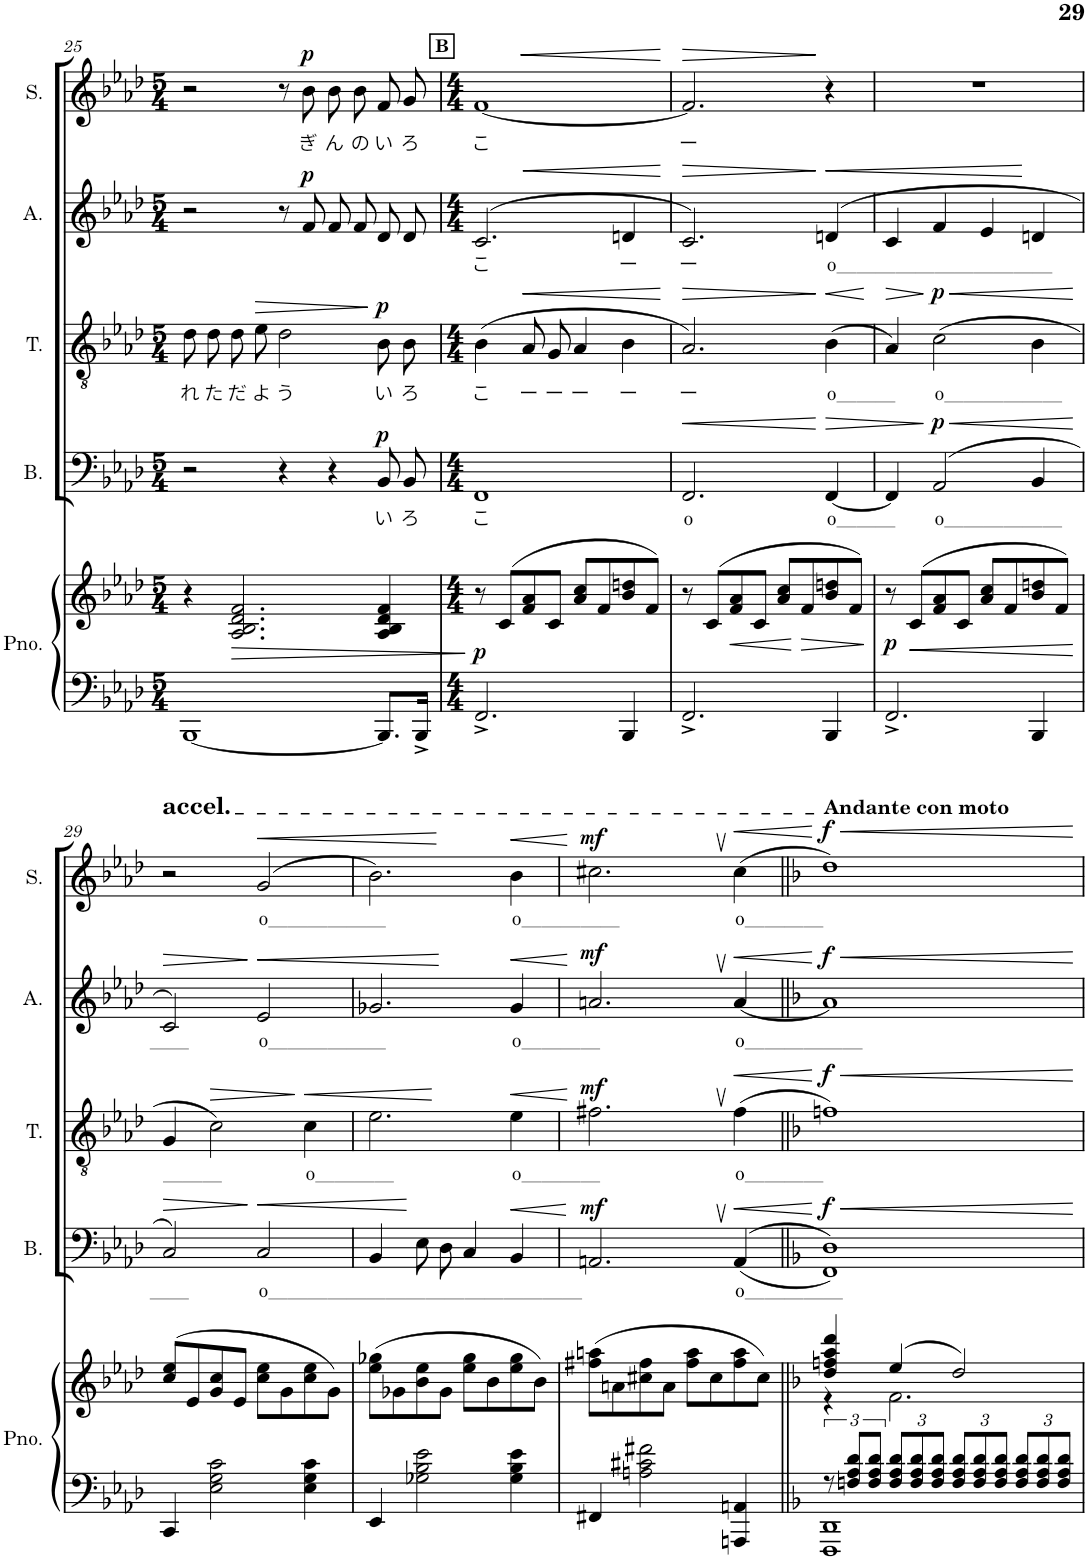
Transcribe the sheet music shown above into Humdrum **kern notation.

**kern	**kern	**dynam	**kern	**text	**dynam	**kern	**text	**dynam	**kern	**text	**dynam	**kern	**text	**dynam
*part5	*part5	*part5	*part4	*part4	*part4	*part3	*part3	*part3	*part2	*part2	*part2	*part1	*part1	*part1
*staff6	*staff5	*staff5/6	*staff4	*staff4	*staff4	*staff3	*staff3	*staff3	*staff2	*staff2	*staff2	*staff1	*staff1	*staff1
*I"Piano	*	*	*I"Bass	*	*	*I"Tenor	*	*	*I"Alto	*	*	*I"Soprano	*	*
*I'Pno.	*	*	*I'B.	*	*	*I'T.	*	*	*I'A.	*	*	*I'S.	*	*
!!LO:PB:g=z
*clefF4	*clefG2	*	*clefF4	*	*	*clefGv2	*	*	*clefG2	*	*	*clefG2	*	*
*k[b-e-a-d-]	*k[b-e-a-d-]	*	*k[b-e-a-d-]	*	*	*k[b-e-a-d-]	*	*	*k[b-e-a-d-]	*	*	*k[b-e-a-d-]	*	*
*M5/4	*M5/4	*	*M5/4	*	*	*M5/4	*	*	*M5/4	*	*	*M5/4	*	*
=25	=25	=25	=25	=25	=25	=25	=25	=25	=25	=25	=25	=25	=25	=25
!	!	!	!	!	!	!	!LO:LY:b	!	!	!	!	!	!	!
[1BBB-	4r	.	2r	.	.	8d-\L	れ	.	2r	.	.	2r	.	.
!	!	!	!	!	!	!	!LO:LY:b	!	!	!	!	!	!	!
.	.	.	.	.	.	8d-\	た	.	.	.	.	.	.	.
!	!	!LO:HP:b	!	!	!	!	!LO:LY:b	!	!	!	!	!	!	!
.	2.A-/ 2.B-/ 2.d-/ 2.f/	>	.	.	.	8d-\	だ	.	.	.	.	.	.	.
!	!	!	!	!	!	!	!LO:LY:b	!LO:HP:b	!	!	!	!	!	!
.	.	.	.	.	.	8e-\J	よ	>	.	.	.	.	.	.
!	!	!	!	!	!	!	!LO:LY:b	!	!	!	!	!	!	!
.	.	.	4r	.	.	2d-\	う	.	8r	.	.	8r	.	.
!	!	!	!	!	!	!	!	!	!	!	!LO:DY:a	!	!LO:LY:b	!LO:DY:a
.	.	.	.	.	.	.	.	.	8f/L	.	p	8b-/L	ぎ	p
!	!	!	!	!	!	!	!	!	!	!	!	!	!LO:LY:b	!
.	.	.	4r	.	.	.	.	.	8f/	.	.	8b-/	ん	.
!	!	!	!	!	!	!	!	!	!	!	!	!	!LO:LY:b	!
.	.	.	.	.	.	.	.	.	8f/	.	.	8b-/	の	.
!	!	!	!	!LO:LY:b	!LO:DY:a	!	!LO:LY:b	!LO:DY:a	!	!	!	!	!LO:LY:b	!
8.BBB-/L]	4A-/ 4B-/ 4d-/ 4f/	.	8BB-/L	い	p	8B-\L	い	p	8d-/	.	.	8f/	い	.
!	!	!	!	!LO:LY:b	!	!	!LO:LY:b	!	!	!	!	!	!LO:LY:b	!
.	.	.	8BB-/J	ろ	.	8B-\J	ろ	.	8d-/J	.	.	8g/J	ろ	.
16BBB-^/Jk	.	.	.	.	.	.	.	.	.	.	.	.	.	.
!!LO:REH:place=s1:a:B:cj:fs=9:t=B
=26	=26	=26	=26	=26	=26	=26	=26	=26	=26	=26	=26	=26	=26	=26
*M4/4	*M4/4	*	*M4/4	*	*	*M4/4	*	*	*M4/4	*	*	*M4/4	*	*
!	!	!LO:DY:b	!	!LO:LY:b	!	!	!LO:LY:b	!	!	!LO:LY:b	!	!	!LO:LY:b	!
2.FF^/	8r	p	1FF	こ	.	(4B-\	こ	.	(>2.c/	こ	.	[1f	こ	.
.	(>8c/L	.	.	.	.	.	.	.	.	.	.	.	.	.
!	!	!	!	!	!	!	!LO:LY:b	!LO:HP:b	!	!	!	!	!	!
.	8f/ 8a-/	.	.	.	.	8A-/L	ー	<	.	.	.	.	.	.
!	!	!	!	!	!	!	!LO:LY:b	!	!	!	!	!	!	!
.	8c/J	.	.	.	.	8G/J	ー	.	.	.	.	.	.	.
!	!	!	!	!	!	!	!LO:LY:b	!	!	!	!	!	!	!
.	8a-/ 8cc/L	.	.	.	.	4A-/	ー	.	.	.	.	.	.	.
.	8f/	.	.	.	.	.	.	.	.	.	.	.	.	.
!	!	!	!	!	!	!	!LO:LY:b	!	!	!LO:LY:b	!LO:HP:b	!	!	!
4BBB-/	8b-/ 8ddn/	.	.	.	.	4B-\	ー	.	4dn/	ー	<	.	.	.
.	8f/J)	.	.	.	.	.	.	.	.	.	.	.	.	.
.	.	.	.	.	.	.	.	]	.	.	.	.	.	.
=27	=27	=27	=27	=27	=27	=27	=27	=27	=27	=27	=27	=27	=27	=27
!	!	!	!	!LO:LY:b	!LO:HP:b	!	!LO:LY:b	!LO:HP:b	!	!LO:LY:b	!LO:HP:b	!	!LO:LY:b	!LO:HP:b
2.FF^/	8r	.	2.FF/	o	<	2.A-/)	ー	>	2.c/)	ー	>	2.f/]	ー	<
.	(>8c/L	.	.	.	.	.	.	.	.	.	.	.	.	.
!	!	!LO:HP:b	!	!	!	!	!	!	!	!	!	!	!	!
.	8f/ 8a-/	<	.	.	.	.	.	.	.	.	.	.	.	.
.	8c/J	.	.	.	.	.	.	.	.	.	.	.	.	.
.	8a-/ 8cc/L	.	.	.	.	.	.	.	.	.	.	.	.	.
!	!	!LO:HP:n=1:b	!	!	!	!	!	!	!	!	!	!	!	!
.	8f/	] >	.	.	.	.	.	.	.	.	.	.	.	.
!	!	!	!	!LO:LY:b	!LO:HP:b	!	!LO:LY:b	!LO:HP:n=1:b	!	!LO:LY:b	!LO:HP:n=1:b	!	!	!LO:HP:n=1:b
4BBB-/	8b-/ 8ddn/	.	[4FF/	o＿＿＿	>	(4B-\	o＿＿＿	[ <	(>4dn/	o＿＿＿＿＿＿＿＿＿＿＿	[ <	4r	.	[ >
.	8f/J)	.	.	.	.	.	.	.	.	.	.	.	.	.
.	.	[	.	.	.	.	.	]	.	.	.	.	.	.
=28	=28	=28	=28	=28	=28	=28	=28	=28	=28	=28	=28	=28	=28	=28
!	!	!LO:DY:b	!	!	!	!	!	!LO:HP:b	!	!	!	!	!	!
2.FF^/	8r	p	4FF/]	.	.	4A-/)	.	>	4c/	.	.	1r	.	.
.	(>8c/L	.	.	.	.	.	.	.	.	.	.	.	.	.
!	!	!	!	!LO:LY:b	!LO:HP:n=1:b	!	!LO:LY:b	!LO:HP:n=1:b	!	!	!	!	!	!
!	!	!	!	!	!LO:DY:n=1:a	!	!	!LO:DY:n=1:a	!	!	!	!	!	!
.	8f/ 8a-/	.	(>2AA-/	o＿＿＿＿＿＿	[ < p	(2c\	o＿＿＿＿＿＿	[ < p	4f/	.	.	.	.	.
.	8c/J	.	.	.	.	.	.	.	.	.	.	.	.	.
.	8a-/ 8cc/L	.	.	.	.	.	.	.	4e-/	.	.	.	.	.
.	8f/	.	.	.	.	.	.	.	.	.	.	.	.	.
4BBB-/	8b-/ 8ddn/	.	4BB-/	.	.	4B-\	.	.	4dn/	.	]	.	.	.
.	8f/J)	.	.	.	.	.	.	.	.	.	.	.	.	.
.	.	]	.	.	]	.	.	]	.	.	.	.	.	.
!!LO:LB:g=z
=29	=29	=29	=29	=29	=29	=29	=29	=29	=29	=29	=29	=29	=29	=29
!	!	!	!	!	!	!	!	!	!	!	!	!LO:TX:a:t=accel.	!	!
!	!	!	!	!LO:LY:b	!LO:HP:b	!	!LO:LY:b	!	!	!LO:LY:b	!LO:HP:b	!	!	!
4CC/	(8cc/ 8ee-/L	.	2C/)	＿＿	>	4G/	＿＿＿	.	2c/)	＿＿	>	2r	.	.
.	8e-/	.	.	.	.	.	.	.	.	.	.	.	.	.
!	!	!	!	!	!	!	!	!LO:HP:b	!	!	!	!	!	!
2E-\ 2G\ 2c\	8g/ 8cc/	.	.	.	.	2c\)	.	>	.	.	.	.	.	.
.	8e-/J	.	.	.	.	.	.	.	.	.	.	.	.	.
!	!	!	!	!LO:LY:b	!LO:HP:n=1:b	!	!	!	!	!LO:LY:b	!LO:HP:n=1:b	!	!LO:LY:b	!LO:HP:b
.	8cc\ 8ee-\L	.	2C/	o＿＿＿＿＿＿＿＿＿＿＿＿＿＿＿＿	[ <	.	.	.	2e-/	o＿＿＿＿＿＿	[ <	(2g/	o＿＿＿＿＿＿	<
.	8g\	.	.	.	.	.	.	.	.	.	.	.	.	.
!	!	!	!	!	!	!	!LO:LY:b	!LO:HP:n=1:b	!	!	!	!	!	!
4E-\ 4G\ 4c\	8cc\ 8ee-\	.	.	.	.	4c\	o＿＿＿＿	[ <	.	.	.	.	.	.
.	8g\J)	.	.	.	.	.	.	.	.	.	.	.	.	.
=30	=30	=30	=30	=30	=30	=30	=30	=30	=30	=30	=30	=30	=30	=30
4EE-/	(8ee-\ 8gg-X\L	.	4BB-/	.	.	2.e-\	.	.	2.g-X/	.	.	2.b-\)	.	.
.	8g-X\	.	.	.	.	.	.	.	.	.	.	.	.	.
2G-X\ 2B-\ 2e-\	8b-\ 8ee-\	.	8E-\L	.	]	.	.	.	.	.	.	.	.	.
.	8g-\J	.	8D-\J	.	.	.	.	.	.	.	.	.	.	.
.	8ee-\ 8gg-\L	.	4C/	.	.	.	.	.	.	.	.	.	.	.
.	8b-\	.	.	.	.	.	.	.	.	.	.	.	.	.
!	!	!	!	!	!LO:HP:b	!	!LO:LY:b	!LO:HP:n=1:b	!	!LO:LY:b	!LO:HP:n=1:b	!	!LO:LY:b	!LO:HP:n=1:b
4G-\ 4B-\ 4e-\	8ee-\ 8gg-\	.	4BB-/	.	<	4e-\	o＿＿＿＿	] <	4g-/	o＿＿＿＿	] <	4b-\	o＿＿＿＿＿	] <
.	8b-\J)	.	.	.	.	.	.	.	.	.	.	.	.	.
.	.	.	.	.	[	.	.	.	.	.	.	.	.	.
=31	=31	=31	=31	=31	=31	=31	=31	=31	=31	=31	=31	=31	=31	=31
!	!	!	!	!	!LO:DY:a	!	!	!LO:DY:a	!	!	!LO:DY:a	!	!	!LO:DY:a
4FF#X/	(8ff#X\ 8aan\L	.	2.AAn,/	.	mf	2.f#X,\	.	mf	2.an,/	.	mf	2.cc#X,\	.	mf
.	8an\	.	.	.	.	.	.	.	.	.	.	.	.	.
2An\ 2c#X\ 2f#X\	8cc#X\ 8ff#\	.	.	.	.	.	.	.	.	.	.	.	.	.
.	8a\J	.	.	.	.	.	.	.	.	.	.	.	.	.
.	8ff#\ 8aa\L	.	.	.	.	.	.	.	.	.	.	.	.	.
.	8cc#\	.	.	.	.	.	.	.	.	.	.	.	.	.
!	!	!	!	!LO:LY:b	!LO:HP:b	!	!LO:LY:b	!LO:HP:n=1:b	!	!LO:LY:b	!LO:HP:n=1:b	!	!LO:LY:b	!LO:HP:n=1:b
4AAAn/ 4AAn/	8ff#\ 8aa\	.	(>(4AA/	o＿＿＿＿＿	<	(4f#\	o＿＿＿＿	[ <	[4a/	o＿＿＿＿＿＿	[ <	(4cc#\	o＿＿＿＿	[ <
.	8cc#\J)	.	.	.	.	.	.	.	.	.	.	.	.	.
.	.	.	.	.	[	.	.	[	.	.	[	.	.	[
=32||	=32||	=32||	=32||	=32||	=32||	=32||	=32||	=32||	=32||	=32||	=32||	=32||	=32||	=32||
*k[b-]	*k[b-]	*	*k[b-]	*	*	*k[b-]	*	*	*k[b-]	*	*	*k[b-]	*	*
*^	*^	*	*	*	*	*	*	*	*	*	*	*	*	*
!	!	!	!	!	!	!	!	!	!	!	!	!	!	!LO:TX:a:B:t=Andante con moto	!	!
!	!	!	!	!	!	!	!LO:DY:a	!	!	!LO:DY:a	!	!	!LO:DY:a	!	!	!LO:DY:a
12r	1FFF 1DD	4dd/ 4ffn/ 4aa/ 4ddd/	4r	.	1FF 1D))	.	f	1fn)	.	f	1a]	.	f	1dd)	.	f
12Fn/ 12A/ 12d/L	.	.	.	.	.	.	.	.	.	.	.	.	.	.	.	.
12F/ 12A/ 12d/J	.	.	.	.	.	.	.	.	.	.	.	.	.	.	.	.
*Xbrackettup	*	*	*	*	*	*	*	*	*	*	*	*	*	*	*	*
12F/ 12A/ 12d/L	.	(4ee/	2.f\	.	.	.	.	.	.	.	.	.	.	.	.	.
12F/ 12A/ 12d/	.	.	.	.	.	.	.	.	.	.	.	.	.	.	.	.
12F/ 12A/ 12d/J	.	.	.	.	.	.	.	.	.	.	.	.	.	.	.	.
12F/ 12A/ 12d/L	.	2dd/)	.	.	.	.	.	.	.	.	.	.	.	.	.	.
12F/ 12A/ 12d/	.	.	.	.	.	.	.	.	.	.	.	.	.	.	.	.
12F/ 12A/ 12d/J	.	.	.	.	.	.	.	.	.	.	.	.	.	.	.	.
12F/ 12A/ 12d/L	.	.	.	.	.	.	.	.	.	.	.	.	.	.	.	.
12F/ 12A/ 12d/	.	.	.	.	.	.	.	.	.	.	.	.	.	.	.	.
12F/ 12A/ 12d/J	.	.	.	.	.	.	.	.	.	.	.	.	.	.	.	.
*v	*v	*	*	*	*	*	*	*	*	*	*	*	*	*	*	*
*	*v	*v	*	*	*	*	*	*	*	*	*	*	*	*	*
.	.	.	.	.	[	.	.	[	.	.	[	.	.	[
=	=	=	=	=	=	=	=	=	=	=	=	=	=	=
*-	*-	*-	*-	*-	*-	*-	*-	*-	*-	*-	*-	*-	*-	*-
